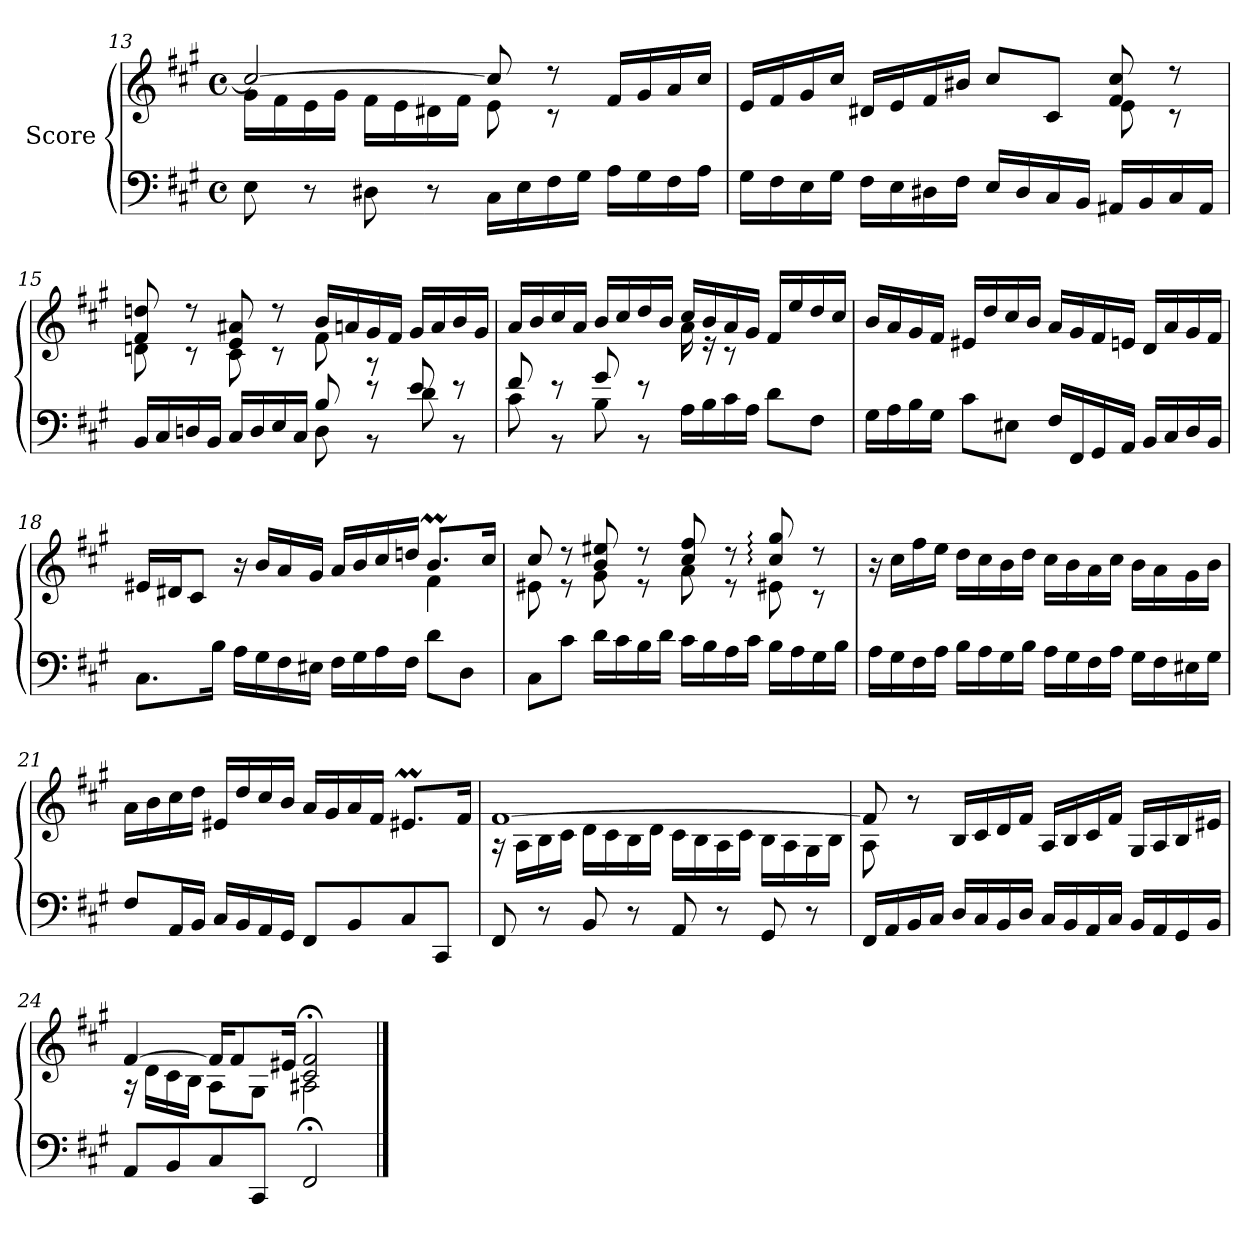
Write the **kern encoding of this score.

**kern	**kern
*part1	*part1
*staff2	*staff1
*I"Score	*
!!LO:PB:g=z
*clefF4	*clefG2
*k[f#c#g#]	*k[f#c#g#]
*M4/4	*M4/4
*met(c)	*met(c)
=13	=13
*	*^
8E\	2cc#/_	16g#\LL
.	.	16f#\
8r	.	16e\
.	.	16g#\JJ
8D#X\	.	16f#\LL
.	.	16e\
8r	.	16d#X\
.	.	16f#\JJ
16C#\LL	8cc#/]	8e\
16E\	.	.
16F#\	8r	8r
16G#\JJ	.	.
16A\LL	16f#/LL	4ryy
16G#\	16g#/	.
16F#\	16a/	.
16A\JJ	16cc#/JJ	.
=14	=14	=14
16G#\LL	16e/LL	2.ryy
16F#\	16f#/	.
16E\	16g#/	.
16G#\JJ	16cc#/JJ	.
16F#\LL	16d#X/LL	.
16E\	16e/	.
16D#X\	16f#/	.
16F#\JJ	16b#X/JJ	.
16E/LL	8cc#/L	.
16D#/	.	.
16C#/	8c#/J	.
16BB/JJ	.	.
16AA#X/LL	8f#/ 8cc#/	8e\
16BB/	.	.
16C#/	8r	8r
16AA#/JJ	.	.
!!LO:LB:g=z	!!
=15	=15	=15
*^	*	*
16BB/LL	2ryy	8f#/ 8ddn/	8dn\
16C#/	.	.	.
16Dn/	.	8r	8r
16BB/JJ	.	.	.
16C#/LL	.	8e/ 8a#X/	8c#\
16D/	.	.	.
16E/	.	8r	8r
16C#/JJ	.	.	.
8B/	8D\	16b/LL	8f#\
.	.	16an/	.
8r	8r	16g#/	8r
.	.	16f#/JJ	.
8e/	8d\	16g#/LL	4ryy
.	.	16a/	.
8r	8r	16b/	.
.	.	16g#/JJ	.
=16	=16	=16	=16
8f#/	8c#\	16a/LL	2ryy
.	.	16b/	.
8r	8r	16cc#/	.
.	.	16a/JJ	.
8g#/	8B\	16b/LL	.
.	.	16cc#/	.
8r	8r	16dd/	.
.	.	16b/JJ	.
16A\LL	2ryy	16cc#/LL	16a\
16B\	.	16b/	16r
16c#\	.	16a/	8r
16A\JJ	.	16g#/JJ	.
8d\L	.	16f#/LL	4ryy
.	.	16ee/	.
8F#\J	.	16dd/	.
.	.	16cc#/JJ	.
*v	*v	*	*
*	*v	*v
!!LO:LB:g=z
=17	=17
16G#\LL	16b/LL
16A\	16a/
16B\	16g#/
16G#\JJ	16f#/JJ
8c#\L	16e#X/LL
.	16dd/
8E#X\J	16cc#/
.	16b/JJ
16F#/LL	16a/LL
16FF#/	16g#/
16GG#/	16f#/
16AA/JJ	16en/JJ
16BB/LL	16d/LL
16C#/	16a/
16D/	16g#/
16BB/JJ	16f#/JJ
=18	=18
*	*^
8.C#\L	16e#X/LL	2.ryy
.	16d#X/J	.
.	8c#/J	.
16B\Jk	.	.
16A\LL	16r	.
16G#\	16b/LL	.
16F#\	16a/	.
16E#X\JJ	16g#/JJ	.
16F#\LL	16a/LL	.
16G#\	16b/	.
16A\	16cc#/	.
16F#\JJ	16ddn/JJ	.
8d\L	8.bM/L	4f#\
8D\J	.	.
.	16cc#/Jk	.
!!LO:LB:g=z	!!
=19	=19	=19
8C#\L	8cc#/	8e#X\
8c#\J	8r	8r
16d\LL	8b/ 8ee#X/	8g#\
16c#\	.	.
16B\	8r	8r
16d\JJ	.	.
16c#\LL	8cc#/ 8ff#/	8a\
16B\	.	.
16A\	8r	8r
16c#\JJ	.	.
16B\LL	8cc#/: 8gg#/:	8e#X\
16A\	.	.
16G#\	8r	8r
16B\JJ	.	.
*	*v	*v
=20	=20
16A\LL	16r
16G#\	16cc#\LL
16F#\	16ff#\
16A\JJ	16ee\JJ
16B\LL	16dd\LL
16A\	16cc#\
16G#\	16b\
16B\JJ	16dd\JJ
16A\LL	16cc#\LL
16G#\	16b\
16F#\	16a\
16A\JJ	16cc#\JJ
16G#\LL	16b\LL
16F#\	16a\
16E#X\	16g#\
16G#\JJ	16b\JJ
!!LO:LB:g=z
=21	=21
8F#/L	16a\LL
.	16b\
16AA/L	16cc#\
16BB/JJ	16dd\JJ
16C#/LL	16e#X/LL
16BB/	16dd/
16AA/	16cc#/
16GG#/JJ	16b/JJ
8FF#/L	16a/LL
.	16g#/
8BB/	16a/
.	16f#/JJ
8C#/	8.e#Xm/L
8CC#/J	.
.	16f#/Jk
=22	=22
*	*^
8FF#/	[1f#	16r
.	.	16A\LL
8r	.	16B\
.	.	16c#\JJ
8BB/	.	16d\LL
.	.	16c#\
8r	.	16B\
.	.	16d\JJ
8AA/	.	16c#\LL
.	.	16B\
8r	.	16A\
.	.	16c#\JJ
8GG#/	.	16B\LL
.	.	16A\
8r	.	16G#\
.	.	16B\JJ
!!LO:PB:g=z	!!
=23	=23	=23
16FF#/LL	8f#/]	8A\
16AA/	.	.
16BB/	8r	8ryy
16C#/JJ	.	.
16D/LL	16B/LL	2.ryy
16C#/	16c#/	.
16BB/	16d/	.
16D/JJ	16f#/JJ	.
16C#/LL	16A/LL	.
16BB/	16B/	.
16AA/	16c#/	.
16C#/JJ	16f#/JJ	.
16BB/LL	16G#/LL	.
16AA/	16A/	.
16GG#/	16B/	.
16BB/JJ	16e#X/JJ	.
=24	=24	=24
8AA/L	[4f#/	16r
.	.	16d\LL
8BB/	.	16c#\
.	.	16B\JJ
8C#/	16f#/KL]	8A\L
.	8f#/	.
8CC#/J	.	8G#\J
.	16e#X/Jk	.
2FF#;/	2c#/;< 2f#/;<	2A#X\
*	*v	*v
==	==
*-	*-
